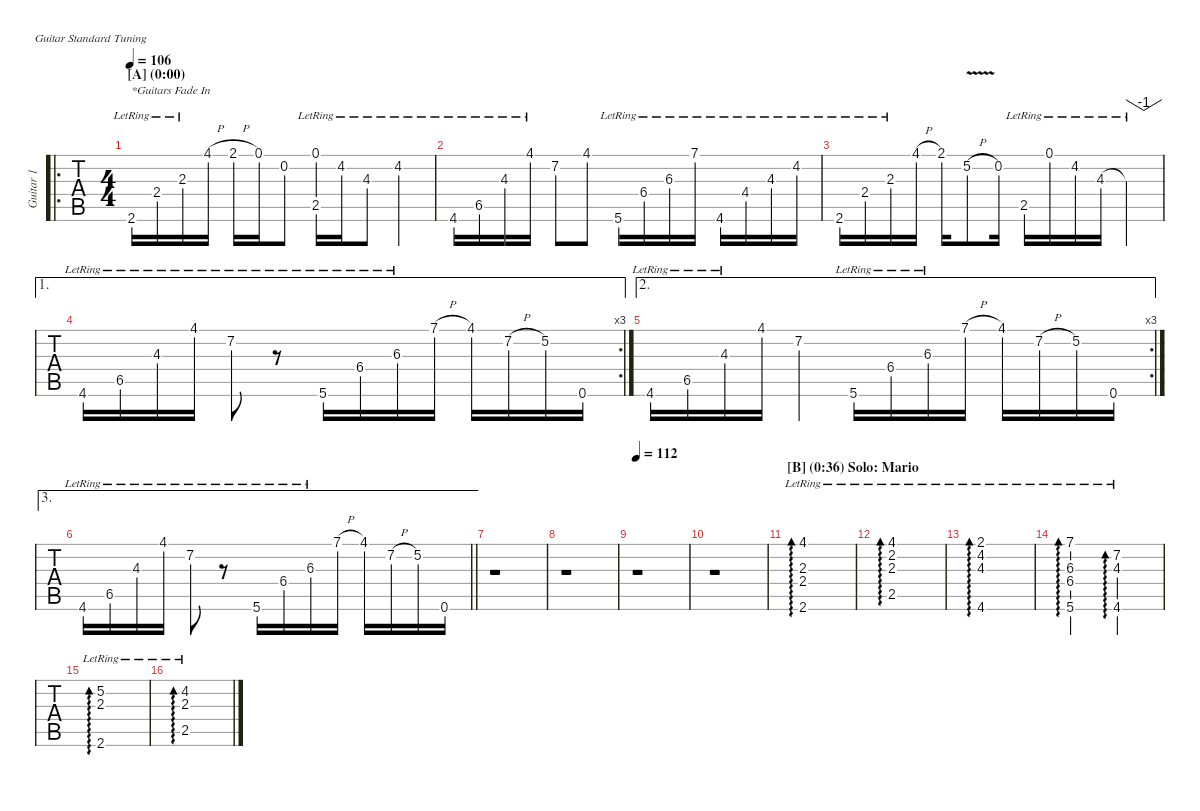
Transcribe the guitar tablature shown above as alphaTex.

\defaultSystemsLayout 4
\hideDynamics
\bracketExtendMode nobrackets
\multiTrackTrackNamePolicy allsystems
\firstSystemTrackNameMode fullname
\otherSystemsTrackNameMode fullname
\otherSystemsTrackNameOrientation horizontal
\track ("Guitar 1" "Guitar 1") {instrument overdrivenguitar}
\staff {tabs}
\tuning (E4 B3 G3 D3 A2 E2)
\ro
\ts (4 4)
\section ("A" "(0:00)")
\scale
0.997717
\tempo 106
\accidentals auto
\clef g2
\ottava regular
\simile none
\ks c
2.6{lr acc #}.16{txt "*Guitars Fade In" dy mf instrument overdrivenguitar} 2.4{lr}.16 2.3{lr}.16 4.1{h acc #}.16 2.1{h acc #}.16 0.1.16 0.2.8 (2.5{lr} 0.1{lr}).16 4.2{lr acc #}.16 4.3{lr}.8 4.2{lr acc #}.4 |
\scale
1.00228 4.6{lr acc #}.16 6.5{lr acc #}.16 4.3{lr}.16 4.1{lr acc #}.16 7.2{acc #}.8 4.1{st acc #}.8 5.6{lr}.16 6.4{lr acc #}.16 6.3{lr acc #}.16 7.1{lr}.16 4.6{lr acc #}.16 4.4{lr acc #}.16 4.3{lr}.16 4.2{lr acc #}.16 |
\scale
1.00046 2.6{lr acc #}.16 2.4{lr}.16 2.3{lr}.16 4.1{h acc #}.16 2.1{acc #}.16 5.2{v h}.8 0.2.16 2.5{lr}.16 0.1{lr}.16 4.2{lr acc #}.16 4.3{lr}.16 4.3{lr t}.4{tbe (dip default 27 0 31.2 -4 34.199999999999996 -4 38.4 0)} |
\ae 1
\rc 3
\scale
0.999543 4.6{lr acc #}.16 6.5{lr acc #}.16 4.3{lr}.16 4.1{lr acc #}.16 7.2{lr acc #}.8 r.8 5.6{lr}.16 6.4{lr acc #}.16 6.3{lr acc #}.16 7.1{h}.16 4.1{acc #}.16 7.2{h acc #}.16 5.2.16 0.6.16 |
\ae 2
\rc 3
\scale
1.00059 4.6{lr acc #}.16 6.5{lr acc #}.16 4.3{lr}.16 4.1{acc #}.16 7.2{acc #}.4 5.6{lr}.16 6.4{lr acc #}.16 6.3{lr acc #}.16 7.1{h}.16 4.1{acc #}.16 7.2{h acc #}.16 5.2.16 0.6.16 |
\ae 3
\scale
0.999415
\barLineRight lightlight
4.6{lr acc #}.16 6.5{lr acc #}.16 4.3{lr}.16 4.1{lr acc #}.16 7.2{lr acc #}.8 r.8 5.6{lr}.16 6.4{lr acc #}.16 6.3{lr acc #}.16 7.1{h}.16 4.1{acc #}.16 7.2{h acc #}.16 5.2.16 0.6.16 |
\scale
0.69278 r.1 |
\scale
0.648329 r.1 |
\beaming (8 2 2 2 2)
\scale
0.660867
\tempo 112
r.1 |
\scale
1.99802 r.1 |
\section ("B" "(0:36) Solo: Mario")
\scale
1.00066 (2.6{lr acc #} 4.1{lr acc #} 2.3{lr} 2.4{lr}).1{ad 0} |
\scale
0.999336 (2.5{lr} 4.1{lr acc #} 2.2{lr acc #} 2.3{lr}).1{ad 0} |
\scale
0.999728 (4.6{lr acc #} 4.3{lr} 4.2{lr acc #} 2.1{lr acc #}).1{ad 0} |
\scale
1.00027 (5.6{lr} 7.1{lr} 6.3{lr acc #} 6.4{lr acc #}).2{ad 0} (4.6{lr acc #} 7.2{lr acc #} 4.3{lr}).2{ad 0} |
\scale
0.998438 (2.6{lr acc #} 2.3{lr} 5.2{lr}).1{ad 0} |
\scale
1.00156 (2.5{lr} 4.2{lr acc #} 2.3{lr}).1{ad 0}
